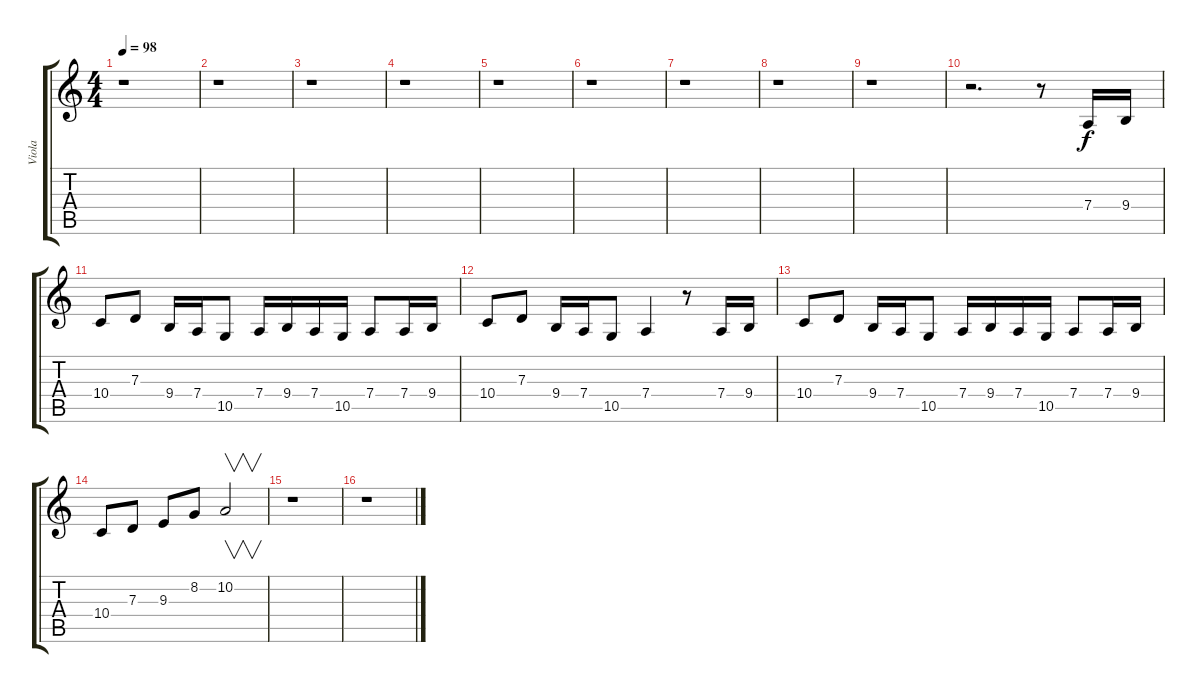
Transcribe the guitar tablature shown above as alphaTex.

\track ("Viola" "Viola") {instrument viola}
\staff {score tabs}
\tuning (E4 B3 G3 D3 A2 E2) {hide}
\ts (4 4)
\tempo 98
\clef g2
\ks c
r.1{dy f} |
r.1 |
r.1 |
r.1 |
r.1 |
r.1 |
r.1 |
r.1 |
r.1 |
r.2{d} r.8 7.4.16 9.4.16 |
10.4.8 7.3.8 9.4.16 7.4.16 10.5.8 7.4.16 9.4.16 7.4.16 10.5.16 7.4.8 7.4.16 9.4.16 |
10.4.8 7.3.8 9.4.16 7.4.16 10.5.8 7.4.4 r.8 7.4.16 9.4.16 |
10.4.8 7.3.8 9.4.16 7.4.16 10.5.8 7.4.16 9.4.16 7.4.16 10.5.16 7.4.8 7.4.16 9.4.16 |
10.4.8 7.3.8 9.3.8 8.2.8 10.2.2{v} |
r.1 |
r.1
